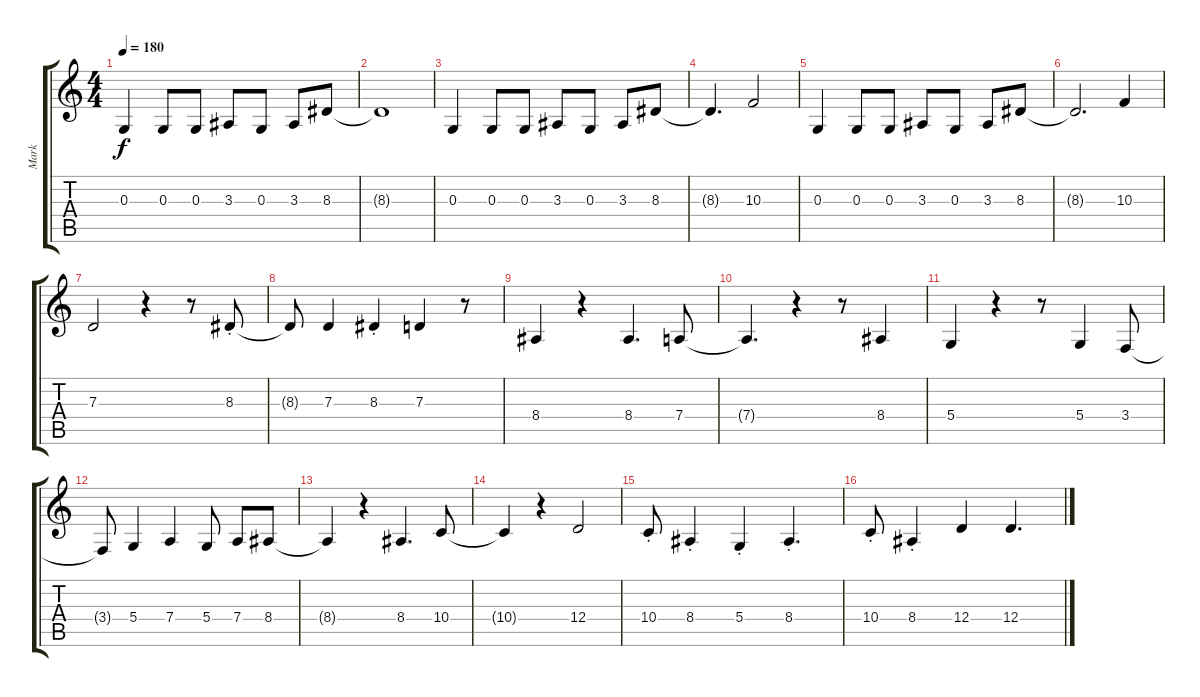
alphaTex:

\track ("Mark" "Mark") {instrument tenorsax}
\staff {score tabs}
\tuning (E4 B3 G3 D3 A2 E2) {hide}
\ts (4 4)
\tempo 180
\clef g2
\ks c
0.3.4{dy f} 0.3.8 0.3.8 3.3.8 0.3.8 3.3.8 8.3.8 |
8.3{t}.1 |
0.3.4 0.3.8 0.3.8 3.3.8 0.3.8 3.3.8 8.3.8 |
8.3{t}.4{d} 10.3.2 |
0.3.4 0.3.8 0.3.8 3.3.8 0.3.8 3.3.8 8.3.8 |
8.3{t}.2{d} 10.3.4 |
7.3.2 r.4 r.8 8.3{st}.8 |
8.3{t}.8 7.3.4 8.3{st}.4 7.3.4 r.8 |
8.4.4 r.4 8.4.4{d} 7.4.8 |
7.4{t}.4{d} r.4 r.8 8.4.4 |
5.4.4 r.4 r.8 5.4.4 3.4.8 |
3.4{t}.8 5.4.4 7.4.4 5.4.8 7.4.8 8.4.8 |
8.4{t}.4 r.4 8.4.4{d} 10.4.8 |
10.4{t}.4 r.4 12.4.2 |
10.4{st}.8 8.4{st}.4 5.4{st}.4 8.4{st}.4{d} |
10.4{st}.8 8.4{st}.4 12.4.4 12.4.4{d}
